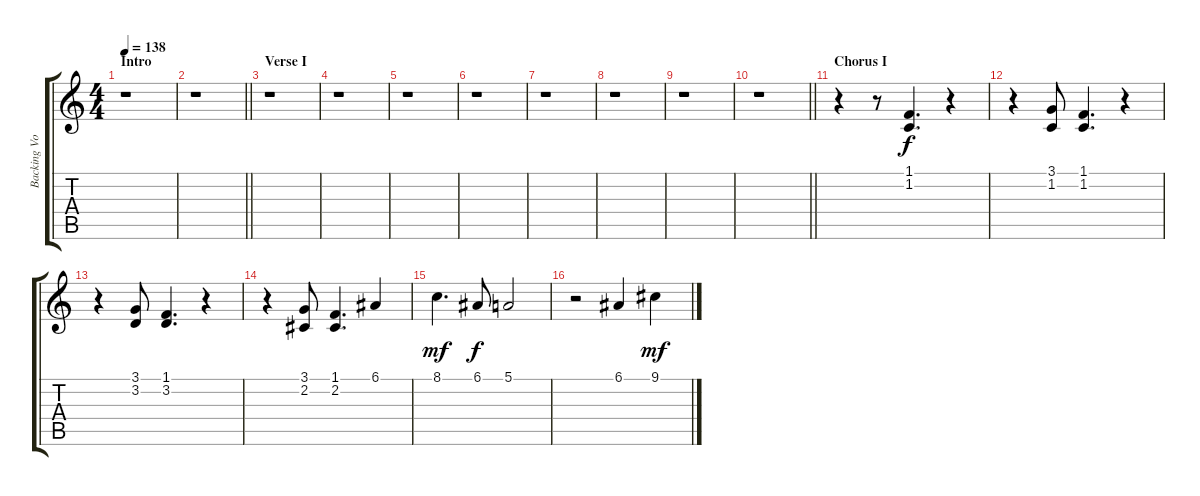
\track ("Backing Vocals" "Backing Vo") {instrument tenorsax}
\staff {score tabs}
\tuning (E4 B3 G3 D3 A2 E2) {hide}
\ts (4 4)
\section ("" "Intro")
\tempo 138
\clef g2
\ks c
r.1{dy f instrument tenorsax} |
\barLineRight lightlight
r.1 |
\section ("" "Verse I")
r.1 |
r.1 |
r.1 |
r.1 |
r.1 |
r.1 |
r.1 |
\barLineRight lightlight
r.1 |
\section ("" "Chorus I")
r.4 r.8 (1.1 1.2).4{d} r.4 |
r.4 (3.1 1.2).8 (1.1 1.2).4{d} r.4 |
r.4 (3.1 3.2).8 (1.1 3.2).4{d} r.4 |
r.4 (3.1 2.2).8 (1.1 2.2).4{d} 6.1.4 |
8.1.4{d dy mf} 6.1.8{dy f} 5.1.2 |
r.2 6.1.4 9.1.4{dy mf}
